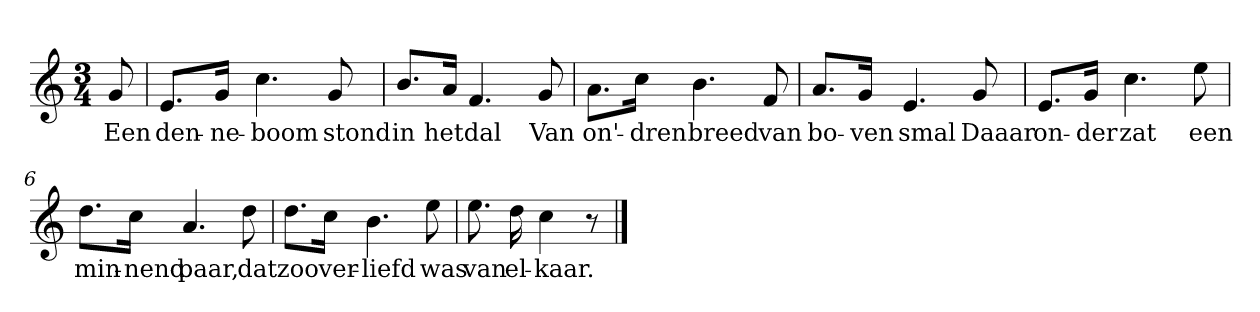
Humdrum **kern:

**kern	**text
*part1	*part1
*staff1	*staff1
*clefG2	*
*k[]	*
*C:	*
*M3/4	*
*MM120	*
=	=
8g	Een
=1	=1
8.e/L	den-
16g/Jk	-ne-
4.cc	-boom
8g	stond
=2	=2
8.b/L	in
16a/Jk	het
4.f	dal
8g	Van
=3	=3
8.a\L	on'-
16cc\Jk	-dren
4.b	breed
8f	van
=4	=4
8.a/L	bo-
16g/Jk	-ven
4.e	smal
8g	Daaar
=5	=5
8.e/L	on-
16g/Jk	-der
4.cc	zat
8ee	een
=6	=6
8.dd\L	min-
16cc\Jk	-nend
4.a	paar,
8dd	dat
=7	=7
8.dd\L	zoo
16cc\Jk	ver-
4.b	-liefd
8ee	was
=8	=8
8.ee	van
16dd	el-
4cc	-kaar.
8r	.
==	==
*-	*-
